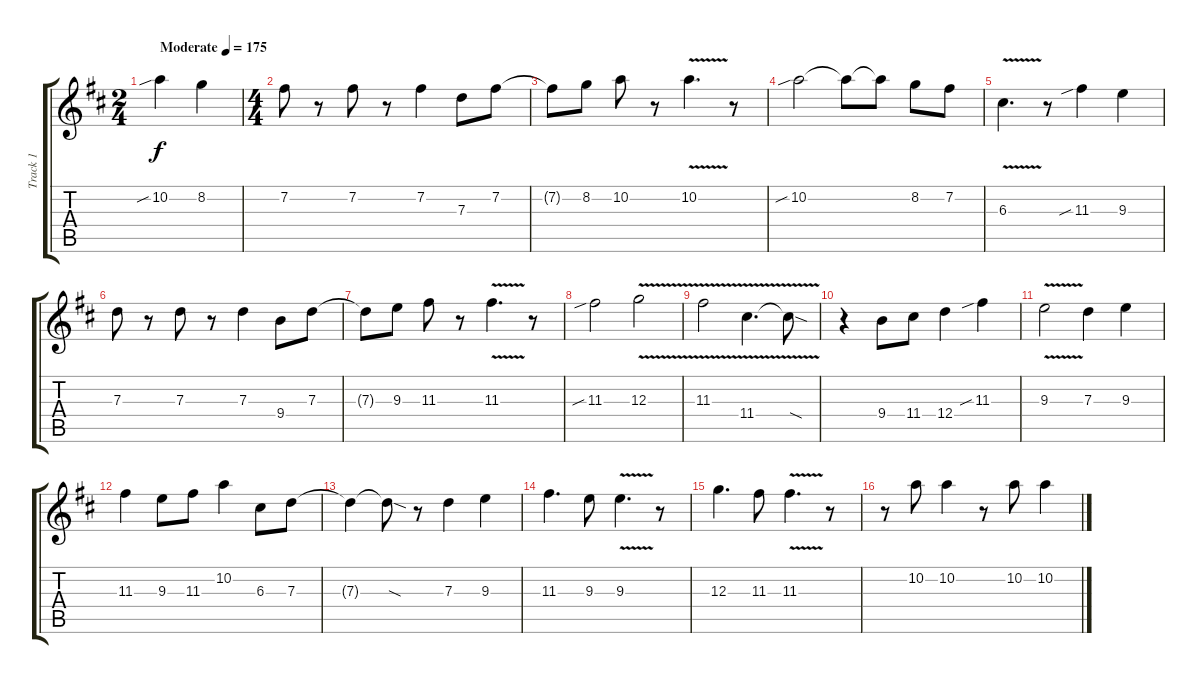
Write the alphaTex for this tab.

\track ("Track 1" "Track 1") {instrument distortionguitar}
\staff {score tabs}
\tuning (E4 B3 G3 D3 A2 E2) {hide}
\ts (2 4)
\tempo (175 "Moderate")
\clef g2
\ks d
10.2{sib}.4{dy f instrument distortionguitar} 8.2.4 |
\ts (4 4)
7.2.8 r.8 7.2.8 r.8 7.2.4 7.3.8 7.2.8 |
7.2{t}.8 8.2.8 10.2.8 r.8 10.2{v}.4{d} r.8 |
10.2{sib}.2 10.2{t}.8 10.2{t}.8 8.2.8 7.2.8 |
6.3{v}.4{d} r.8 11.3{sib}.4 9.3.4 |
7.3.8 r.8 7.3.8 r.8 7.3.4 9.4.8 7.3.8 |
7.3{t}.8 9.3.8 11.3.8 r.8 11.3{v}.4{d} r.8 |
11.3{sib}.2 12.3{v}.2 |
11.3{v}.2 11.4{v}.4{d} 11.4{sod t}.8 |
r.4 9.4.8 11.4.8 12.4.4 11.3{sib}.4 |
9.3{v}.2 7.3.4 9.3.4 |
11.3.4 9.3.8 11.3.8 10.2.4 6.3.8 7.3.8 |
7.3{t}.4 7.3{sod t}.8 r.8 7.3.4 9.3.4 |
11.3.4{d} 9.3.8 9.3{v}.4{d} r.8 |
12.3.4{d} 11.3.8 11.3{v}.4{d} r.8 |
r.8 10.2.8 10.2.4 r.8 10.2.8 10.2.4
